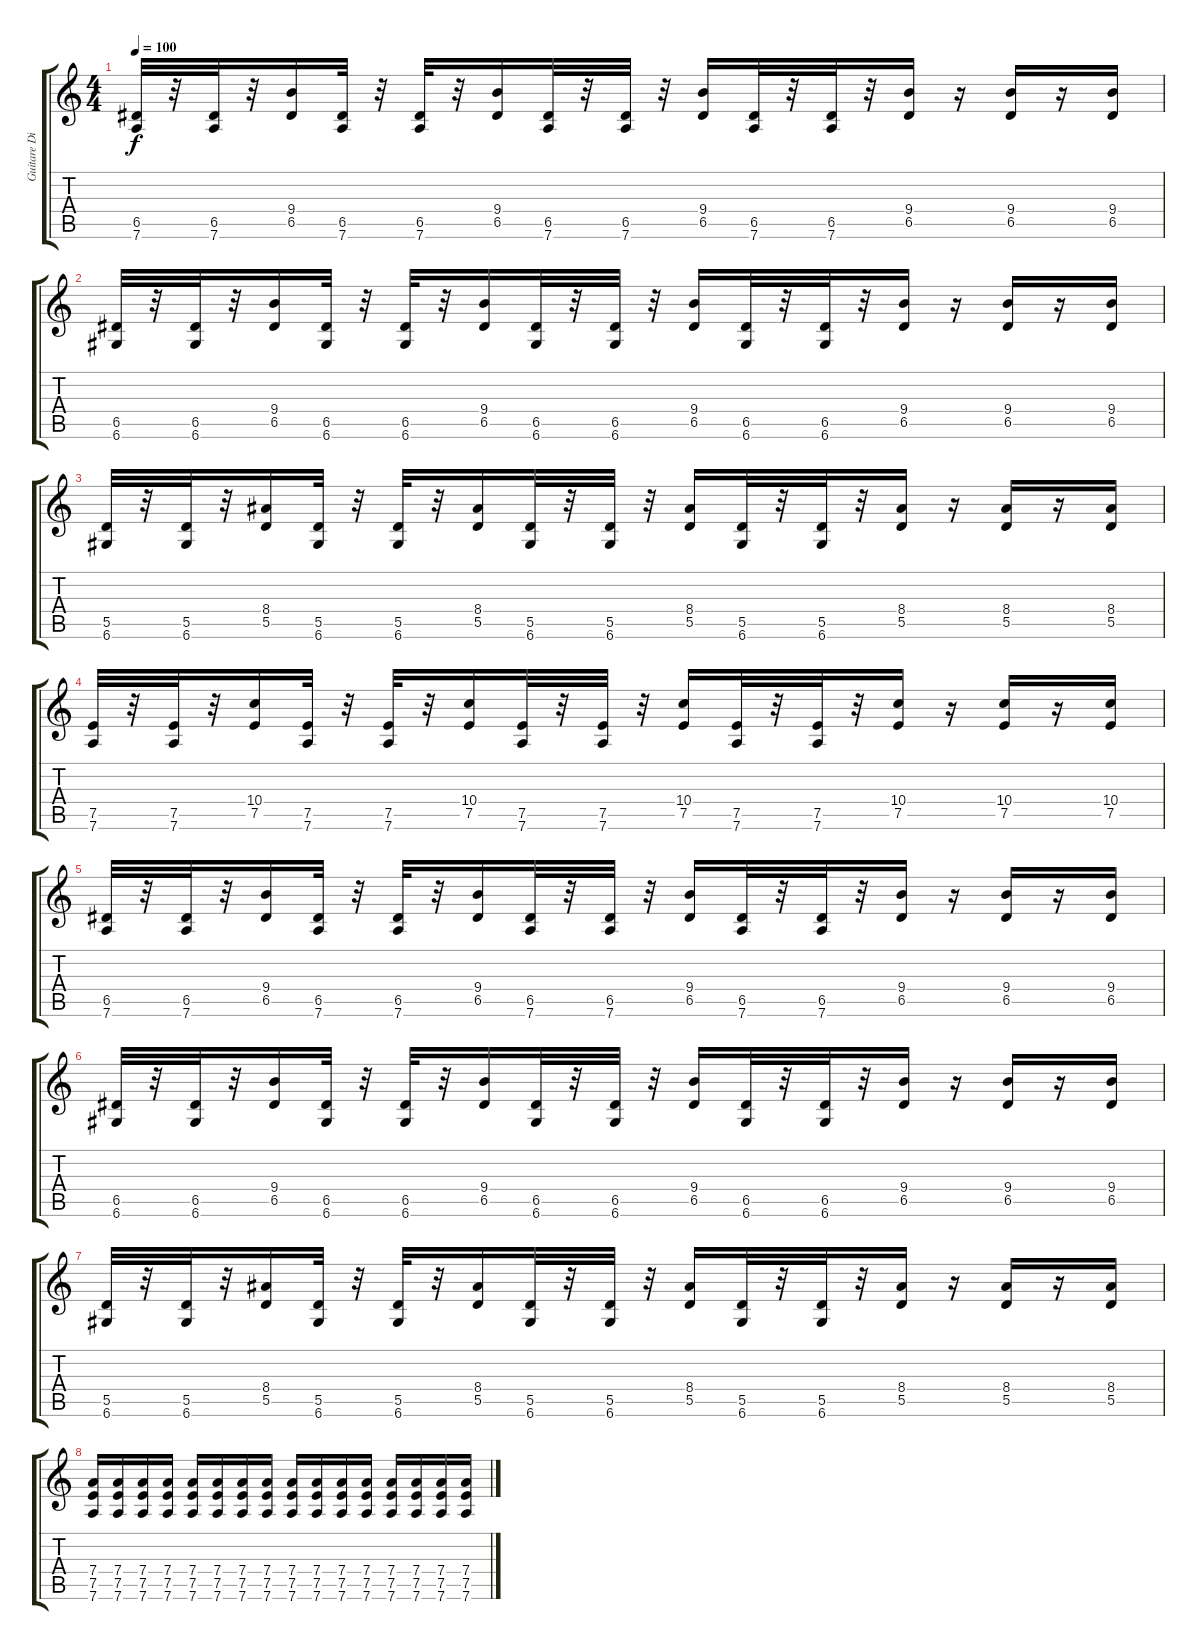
\track ("Guitare Distortion 1" "Guitare Di") {instrument distortionguitar}
\staff {score tabs}
\tuning (E4 B3 G3 D3 A2 D2) {hide}
\ts (4 4)
\tempo 100
\clef g2
\ks c
(6.5 7.6).32{dy f} r.32 (6.5 7.6).32 r.32 (9.4 6.5).16 (6.5 7.6).32 r.32 (6.5 7.6).32 r.32 (9.4 6.5).16 (6.5 7.6).32 r.32 (6.5 7.6).32 r.32 (9.4 6.5).16 (6.5 7.6).32 r.32 (6.5 7.6).32 r.32 (9.4 6.5).16 r.16 (9.4 6.5).16 r.16 (9.4 6.5).16 |
(6.5 6.6).32 r.32 (6.5 6.6).32 r.32 (9.4 6.5).16 (6.5 6.6).32 r.32 (6.5 6.6).32 r.32 (9.4 6.5).16 (6.5 6.6).32 r.32 (6.5 6.6).32 r.32 (9.4 6.5).16 (6.5 6.6).32 r.32 (6.5 6.6).32 r.32 (9.4 6.5).16 r.16 (9.4 6.5).16 r.16 (9.4 6.5).16 |
(5.5 6.6).32 r.32 (5.5 6.6).32 r.32 (8.4 5.5).16 (5.5 6.6).32 r.32 (5.5 6.6).32 r.32 (8.4 5.5).16 (5.5 6.6).32 r.32 (5.5 6.6).32 r.32 (8.4 5.5).16 (5.5 6.6).32 r.32 (5.5 6.6).32 r.32 (8.4 5.5).16 r.16 (8.4 5.5).16 r.16 (8.4 5.5).16 |
(7.5 7.6).32 r.32 (7.5 7.6).32 r.32 (10.4 7.5).16 (7.5 7.6).32 r.32 (7.5 7.6).32 r.32 (10.4 7.5).16 (7.5 7.6).32 r.32 (7.5 7.6).32 r.32 (10.4 7.5).16 (7.5 7.6).32 r.32 (7.5 7.6).32 r.32 (10.4 7.5).16 r.16 (10.4 7.5).16 r.16 (10.4 7.5).16 |
(6.5 7.6).32 r.32 (6.5 7.6).32 r.32 (9.4 6.5).16 (6.5 7.6).32 r.32 (6.5 7.6).32 r.32 (9.4 6.5).16 (6.5 7.6).32 r.32 (6.5 7.6).32 r.32 (9.4 6.5).16 (6.5 7.6).32 r.32 (6.5 7.6).32 r.32 (9.4 6.5).16 r.16 (9.4 6.5).16 r.16 (9.4 6.5).16 |
(6.5 6.6).32 r.32 (6.5 6.6).32 r.32 (9.4 6.5).16 (6.5 6.6).32 r.32 (6.5 6.6).32 r.32 (9.4 6.5).16 (6.5 6.6).32 r.32 (6.5 6.6).32 r.32 (9.4 6.5).16 (6.5 6.6).32 r.32 (6.5 6.6).32 r.32 (9.4 6.5).16 r.16 (9.4 6.5).16 r.16 (9.4 6.5).16 |
(5.5 6.6).32 r.32 (5.5 6.6).32 r.32 (8.4 5.5).16 (5.5 6.6).32 r.32 (5.5 6.6).32 r.32 (8.4 5.5).16 (5.5 6.6).32 r.32 (5.5 6.6).32 r.32 (8.4 5.5).16 (5.5 6.6).32 r.32 (5.5 6.6).32 r.32 (8.4 5.5).16 r.16 (8.4 5.5).16 r.16 (8.4 5.5).16 |
(7.4 7.5 7.6).16 (7.4 7.5 7.6).16 (7.4 7.5 7.6).16 (7.4 7.5 7.6).16 (7.4 7.5 7.6).16 (7.4 7.5 7.6).16 (7.4 7.5 7.6).16 (7.4 7.5 7.6).16 (7.4 7.5 7.6).16 (7.4 7.5 7.6).16 (7.4 7.5 7.6).16 (7.4 7.5 7.6).16 (7.4 7.5 7.6).16 (7.4 7.5 7.6).16 (7.4 7.5 7.6).16 (7.4 7.5 7.6).16
